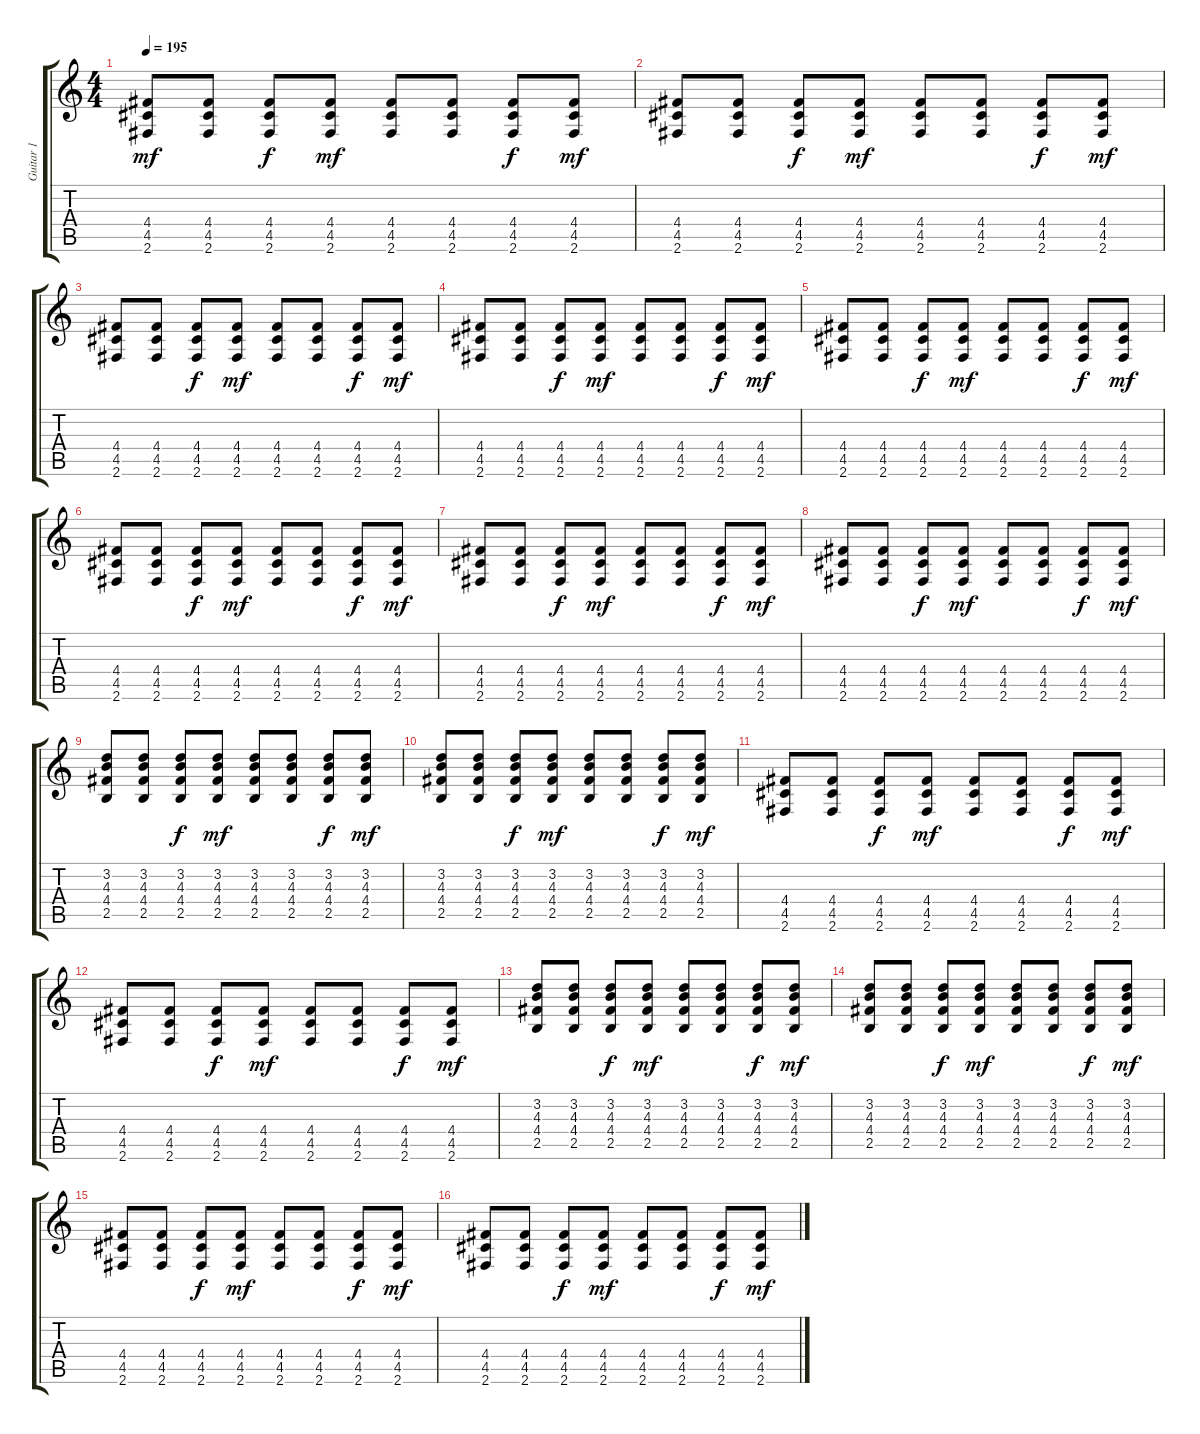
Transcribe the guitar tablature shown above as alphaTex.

\track ("Guitar 1" "Guitar 1") {instrument acousticguitarsteel}
\staff {score tabs}
\tuning (E4 B3 G3 D3 A2 E2) {hide}
\ts (4 4)
\tempo 195
\clef g2
\ks c
(4.4 4.5 2.6).8{dy mf} (4.4 4.5 2.6).8 (4.4 4.5 2.6).8{dy f} (4.4 4.5 2.6).8{dy mf} (4.4 4.5 2.6).8 (4.4 4.5 2.6).8 (4.4 4.5 2.6).8{dy f} (4.4 4.5 2.6).8{dy mf} |
(4.4 4.5 2.6).8 (4.4 4.5 2.6).8 (4.4 4.5 2.6).8{dy f} (4.4 4.5 2.6).8{dy mf} (4.4 4.5 2.6).8 (4.4 4.5 2.6).8 (4.4 4.5 2.6).8{dy f} (4.4 4.5 2.6).8{dy mf} |
(4.4 4.5 2.6).8 (4.4 4.5 2.6).8 (4.4 4.5 2.6).8{dy f} (4.4 4.5 2.6).8{dy mf} (4.4 4.5 2.6).8 (4.4 4.5 2.6).8 (4.4 4.5 2.6).8{dy f} (4.4 4.5 2.6).8{dy mf} |
(4.4 4.5 2.6).8 (4.4 4.5 2.6).8 (4.4 4.5 2.6).8{dy f} (4.4 4.5 2.6).8{dy mf} (4.4 4.5 2.6).8 (4.4 4.5 2.6).8 (4.4 4.5 2.6).8{dy f} (4.4 4.5 2.6).8{dy mf} |
(4.4 4.5 2.6).8 (4.4 4.5 2.6).8 (4.4 4.5 2.6).8{dy f} (4.4 4.5 2.6).8{dy mf} (4.4 4.5 2.6).8 (4.4 4.5 2.6).8 (4.4 4.5 2.6).8{dy f} (4.4 4.5 2.6).8{dy mf} |
(4.4 4.5 2.6).8 (4.4 4.5 2.6).8 (4.4 4.5 2.6).8{dy f} (4.4 4.5 2.6).8{dy mf} (4.4 4.5 2.6).8 (4.4 4.5 2.6).8 (4.4 4.5 2.6).8{dy f} (4.4 4.5 2.6).8{dy mf} |
(4.4 4.5 2.6).8 (4.4 4.5 2.6).8 (4.4 4.5 2.6).8{dy f} (4.4 4.5 2.6).8{dy mf} (4.4 4.5 2.6).8 (4.4 4.5 2.6).8 (4.4 4.5 2.6).8{dy f} (4.4 4.5 2.6).8{dy mf} |
(4.4 4.5 2.6).8 (4.4 4.5 2.6).8 (4.4 4.5 2.6).8{dy f} (4.4 4.5 2.6).8{dy mf} (4.4 4.5 2.6).8 (4.4 4.5 2.6).8 (4.4 4.5 2.6).8{dy f} (4.4 4.5 2.6).8{dy mf} |
(3.2 4.3 4.4 2.5).8 (3.2 4.3 4.4 2.5).8 (3.2 4.3 4.4 2.5).8{dy f} (3.2 4.3 4.4 2.5).8{dy mf} (3.2 4.3 4.4 2.5).8 (3.2 4.3 4.4 2.5).8 (3.2 4.3 4.4 2.5).8{dy f} (3.2 4.3 4.4 2.5).8{dy mf} |
(3.2 4.3 4.4 2.5).8 (3.2 4.3 4.4 2.5).8 (3.2 4.3 4.4 2.5).8{dy f} (3.2 4.3 4.4 2.5).8{dy mf} (3.2 4.3 4.4 2.5).8 (3.2 4.3 4.4 2.5).8 (3.2 4.3 4.4 2.5).8{dy f} (3.2 4.3 4.4 2.5).8{dy mf} |
(4.4 4.5 2.6).8 (4.4 4.5 2.6).8 (4.4 4.5 2.6).8{dy f} (4.4 4.5 2.6).8{dy mf} (4.4 4.5 2.6).8 (4.4 4.5 2.6).8 (4.4 4.5 2.6).8{dy f} (4.4 4.5 2.6).8{dy mf} |
(4.4 4.5 2.6).8 (4.4 4.5 2.6).8 (4.4 4.5 2.6).8{dy f} (4.4 4.5 2.6).8{dy mf} (4.4 4.5 2.6).8 (4.4 4.5 2.6).8 (4.4 4.5 2.6).8{dy f} (4.4 4.5 2.6).8{dy mf} |
(3.2 4.3 4.4 2.5).8 (3.2 4.3 4.4 2.5).8 (3.2 4.3 4.4 2.5).8{dy f} (3.2 4.3 4.4 2.5).8{dy mf} (3.2 4.3 4.4 2.5).8 (3.2 4.3 4.4 2.5).8 (3.2 4.3 4.4 2.5).8{dy f} (3.2 4.3 4.4 2.5).8{dy mf} |
(3.2 4.3 4.4 2.5).8 (3.2 4.3 4.4 2.5).8 (3.2 4.3 4.4 2.5).8{dy f} (3.2 4.3 4.4 2.5).8{dy mf} (3.2 4.3 4.4 2.5).8 (3.2 4.3 4.4 2.5).8 (3.2 4.3 4.4 2.5).8{dy f} (3.2 4.3 4.4 2.5).8{dy mf} |
(4.4 4.5 2.6).8 (4.4 4.5 2.6).8 (4.4 4.5 2.6).8{dy f} (4.4 4.5 2.6).8{dy mf} (4.4 4.5 2.6).8 (4.4 4.5 2.6).8 (4.4 4.5 2.6).8{dy f} (4.4 4.5 2.6).8{dy mf} |
(4.4 4.5 2.6).8 (4.4 4.5 2.6).8 (4.4 4.5 2.6).8{dy f} (4.4 4.5 2.6).8{dy mf} (4.4 4.5 2.6).8 (4.4 4.5 2.6).8 (4.4 4.5 2.6).8{dy f} (4.4 4.5 2.6).8{dy mf}
